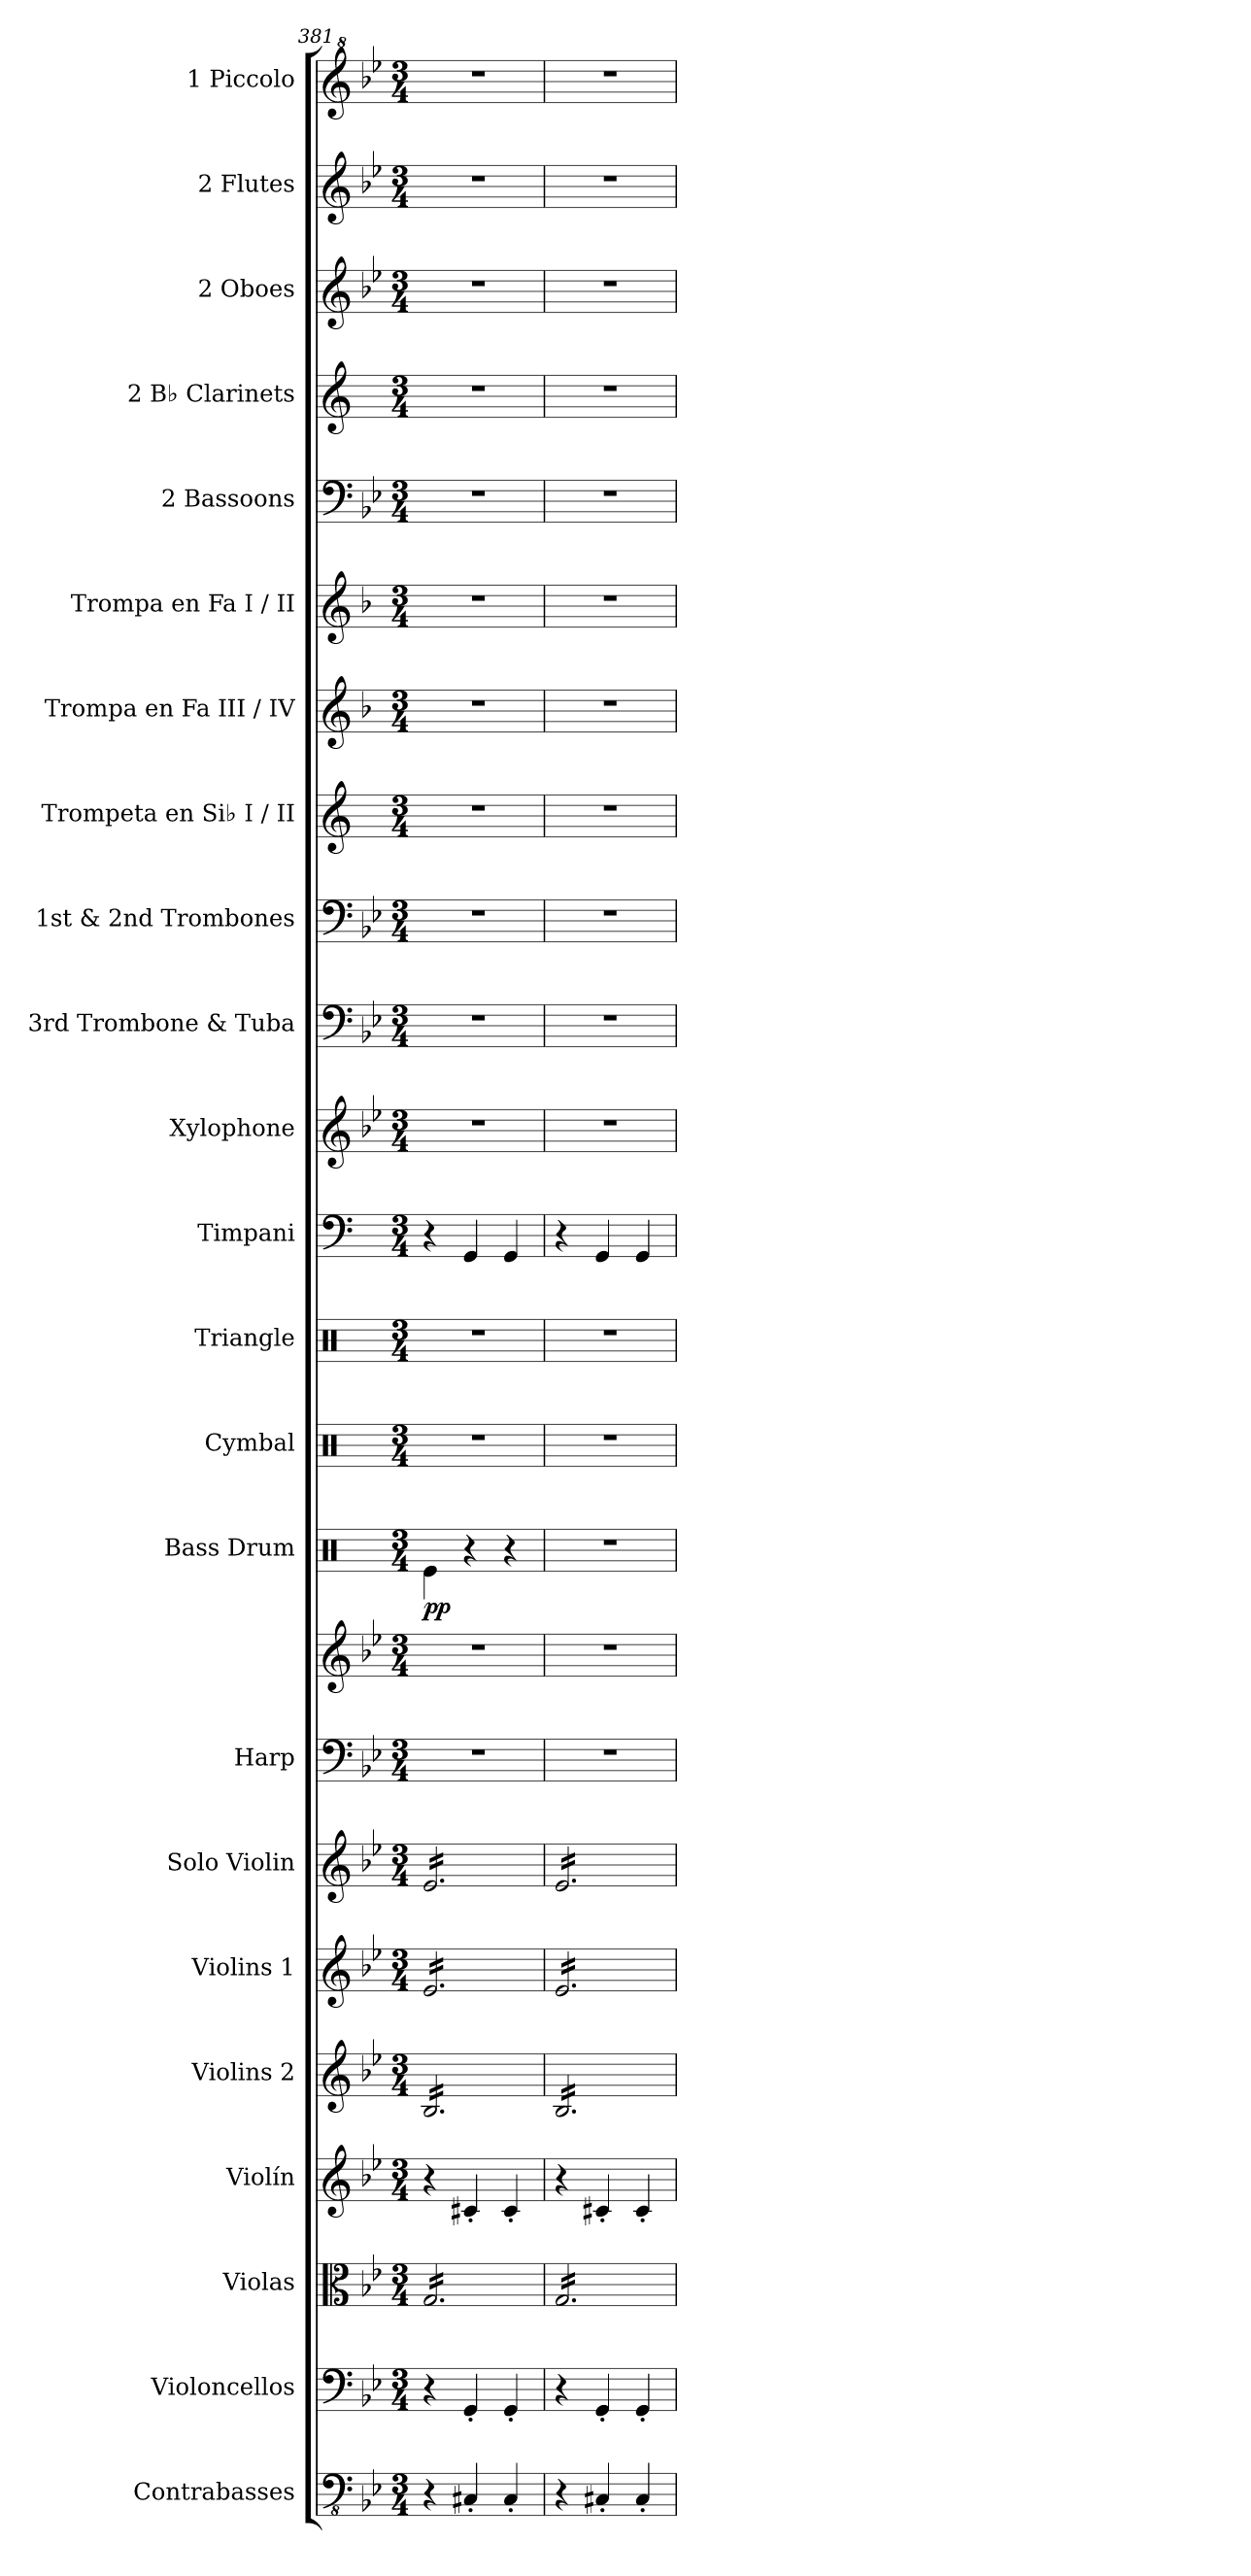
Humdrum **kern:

**kern	**kern	**kern	**kern	**kern	**kern	**kern	**kern	**kern	**kern	**dynam	**kern	**kern	**kern	**kern	**kern	**kern	**kern	**kern	**kern	**kern	**kern	**kern	**kern	**kern
*part23	*part22	*part21	*part20	*part19	*part18	*part17	*part16	*part16	*part15	*part15	*part14	*part13	*part12	*part11	*part10	*part9	*part8	*part7	*part6	*part5	*part4	*part3	*part2	*part1
*staff24	*staff23	*staff22	*staff21	*staff20	*staff19	*staff18	*staff17	*staff16	*staff15	*staff15	*staff14	*staff13	*staff12	*staff11	*staff10	*staff9	*staff8	*staff7	*staff6	*staff5	*staff4	*staff3	*staff2	*staff1
*I"Contrabasses	*I"Violoncellos	*I"Violas	*I"Violín	*I"Violins 2	*I"Violins 1	*I"Solo Violin	*I"Harp	*	*I"Bass Drum	*	*I"Cymbal	*I"Triangle	*I"Timpani	*I"Xylophone	*I"3rd Trombone     &amp; Tuba	*I"1st &amp; 2nd Trombones	*I"Trompeta en Si♭  I / II	*I"Trompa en Fa   III / IV	*I"Trompa en Fa I / II	*I"2 Bassoons	*I"2 B♭ Clarinets	*I"2 Oboes	*I"2 Flutes	*I"1 Piccolo
*I'Cbs.	*I'Vlcs.	*I'Vlas.	*I'Vln.	*I'Vlns. 2	*I'Vlns. 1	*I'S. Vln.	*I'Hrp.	*	*I'B. Dr.	*	*I'Cym.	*I'Trgl.	*I'Timp.	*I'Xyl.	*I'3rd Trb. &amp; Tba.	*I'1st &amp; 2nd    Trbs.	*I'Tpt. Si♭  I / II	*I'Trmp. Fa   III / IV	*I'Trmp. Fa I / II	*I'2 Bsns.	*I'2 B♭ Cls.	*I'2 Obs.	*I'2 Fls.	*I'1 Picc.
*clefFv4	*clefF4	*clefC3	*clefG2	*clefG2	*clefG2	*clefG2	*clefF4	*clefG2	*clefX	*	*clefX	*clefX	*clefF4	*clefG2	*clefF4	*clefF4	*clefG2	*clefG2	*clefG2	*clefF4	*clefG2	*clefG2	*clefG2	*clefG^2
*	*	*	*	*	*	*	*	*	*	*	*	*	*	*ITrd-7c-12	*	*	*ITrd1c2	*ITrd4c7	*ITrd4c7	*	*ITrd1c2	*	*	*ITrd-7c-12
*k[b-e-]	*k[b-e-]	*k[b-e-]	*k[b-e-]	*k[b-e-]	*k[b-e-]	*k[b-e-]	*k[b-e-]	*k[b-e-]	*k[]	*	*k[]	*k[]	*k[]	*k[b-e-]	*k[b-e-]	*k[b-e-]	*k[b-e-]	*k[b-e-]	*k[b-e-]	*k[b-e-]	*k[b-e-]	*k[b-e-]	*k[b-e-]	*k[b-e-]
*M3/4	*M3/4	*M3/4	*M3/4	*M3/4	*M3/4	*M3/4	*M3/4	*M3/4	*M3/4	*	*M3/4	*M3/4	*M3/4	*M3/4	*M3/4	*M3/4	*M3/4	*M3/4	*M3/4	*M3/4	*M3/4	*M3/4	*M3/4	*M3/4
=381	=381	=381	=381	=381	=381	=381	=381	=381	=381	=381	=381	=381	=381	=381	=381	=381	=381	=381	=381	=381	=381	=381	=381	=381
!	!	!	!	!	!	!	!	!	!	!LO:DY:b	!	!	!	!	!	!	!	!	!	!	!	!	!	!
*	*	*tremolo	*	*	*	*	*	*	*	*	*	*	*	*	*	*	*	*	*	*	*	*	*	*
*	*	*	*	*tremolo	*	*	*	*	*	*	*	*	*	*	*	*	*	*	*	*	*	*	*	*
*	*	*	*	*	*tremolo	*	*	*	*	*	*	*	*	*	*	*	*	*	*	*	*	*	*	*
*	*	*	*	*	*	*tremolo	*	*	*	*	*	*	*	*	*	*	*	*	*	*	*	*	*	*
4r	4r	16G/LL	4r	16B-/LL	16e-/LL	16e-/LL	2.r	2.r	4Re\	pp	2.r	2.r	4r	2.r	2.r	2.r	2.r	2.r	2.r	2.r	2.r	2.r	2.r	2.r
.	.	16G/	.	16B-/	16e-/	16e-/	.	.	.	.	.	.	.	.	.	.	.	.	.	.	.	.	.	.
.	.	16G/	.	16B-/	16e-/	16e-/	.	.	.	.	.	.	.	.	.	.	.	.	.	.	.	.	.	.
.	.	16G/	.	16B-/	16e-/	16e-/	.	.	.	.	.	.	.	.	.	.	.	.	.	.	.	.	.	.
4CC#X'/	4GG'/	16G/	4c#X'/	16B-/	16e-/	16e-/	.	.	4r	.	.	.	4GG/	.	.	.	.	.	.	.	.	.	.	.
.	.	16G/	.	16B-/	16e-/	16e-/	.	.	.	.	.	.	.	.	.	.	.	.	.	.	.	.	.	.
.	.	16G/	.	16B-/	16e-/	16e-/	.	.	.	.	.	.	.	.	.	.	.	.	.	.	.	.	.	.
.	.	16G/	.	16B-/	16e-/	16e-/	.	.	.	.	.	.	.	.	.	.	.	.	.	.	.	.	.	.
4CC#'/	4GG'/	16G/	4c#'/	16B-/	16e-/	16e-/	.	.	4r	.	.	.	4GG/	.	.	.	.	.	.	.	.	.	.	.
.	.	16G/	.	16B-/	16e-/	16e-/	.	.	.	.	.	.	.	.	.	.	.	.	.	.	.	.	.	.
.	.	16G/	.	16B-/	16e-/	16e-/	.	.	.	.	.	.	.	.	.	.	.	.	.	.	.	.	.	.
.	.	16G/JJ	.	16B-/JJ	16e-/JJ	16e-/JJ	.	.	.	.	.	.	.	.	.	.	.	.	.	.	.	.	.	.
!!LO:PB:g=z
=382	=382	=382	=382	=382	=382	=382	=382	=382	=382	=382	=382	=382	=382	=382	=382	=382	=382	=382	=382	=382	=382	=382	=382	=382
4r	4r	16G/LL	4r	16B-/LL	16e-/LL	16e-/LL	2.r	2.r	2.r	.	2.r	2.r	4r	2.r	2.r	2.r	2.r	2.r	2.r	2.r	2.r	2.r	2.r	2.r
.	.	16G/	.	16B-/	16e-/	16e-/	.	.	.	.	.	.	.	.	.	.	.	.	.	.	.	.	.	.
.	.	16G/	.	16B-/	16e-/	16e-/	.	.	.	.	.	.	.	.	.	.	.	.	.	.	.	.	.	.
.	.	16G/	.	16B-/	16e-/	16e-/	.	.	.	.	.	.	.	.	.	.	.	.	.	.	.	.	.	.
4CC#X'/	4GG'/	16G/	4c#X'/	16B-/	16e-/	16e-/	.	.	.	.	.	.	4GG/	.	.	.	.	.	.	.	.	.	.	.
.	.	16G/	.	16B-/	16e-/	16e-/	.	.	.	.	.	.	.	.	.	.	.	.	.	.	.	.	.	.
.	.	16G/	.	16B-/	16e-/	16e-/	.	.	.	.	.	.	.	.	.	.	.	.	.	.	.	.	.	.
.	.	16G/	.	16B-/	16e-/	16e-/	.	.	.	.	.	.	.	.	.	.	.	.	.	.	.	.	.	.
4CC#'/	4GG'/	16G/	4c#'/	16B-/	16e-/	16e-/	.	.	.	.	.	.	4GG/	.	.	.	.	.	.	.	.	.	.	.
.	.	16G/	.	16B-/	16e-/	16e-/	.	.	.	.	.	.	.	.	.	.	.	.	.	.	.	.	.	.
.	.	16G/	.	16B-/	16e-/	16e-/	.	.	.	.	.	.	.	.	.	.	.	.	.	.	.	.	.	.
.	.	16G/JJ	.	16B-/JJ	16e-/JJ	16e-/JJ	.	.	.	.	.	.	.	.	.	.	.	.	.	.	.	.	.	.
*	*	*	*	*	*	*Xtremolo	*	*	*	*	*	*	*	*	*	*	*	*	*	*	*	*	*	*
*	*	*	*	*	*Xtremolo	*	*	*	*	*	*	*	*	*	*	*	*	*	*	*	*	*	*	*
*	*	*	*	*Xtremolo	*	*	*	*	*	*	*	*	*	*	*	*	*	*	*	*	*	*	*	*
*	*	*Xtremolo	*	*	*	*	*	*	*	*	*	*	*	*	*	*	*	*	*	*	*	*	*	*
=	=	=	=	=	=	=	=	=	=	=	=	=	=	=	=	=	=	=	=	=	=	=	=	=
*-	*-	*-	*-	*-	*-	*-	*-	*-	*-	*-	*-	*-	*-	*-	*-	*-	*-	*-	*-	*-	*-	*-	*-	*-
